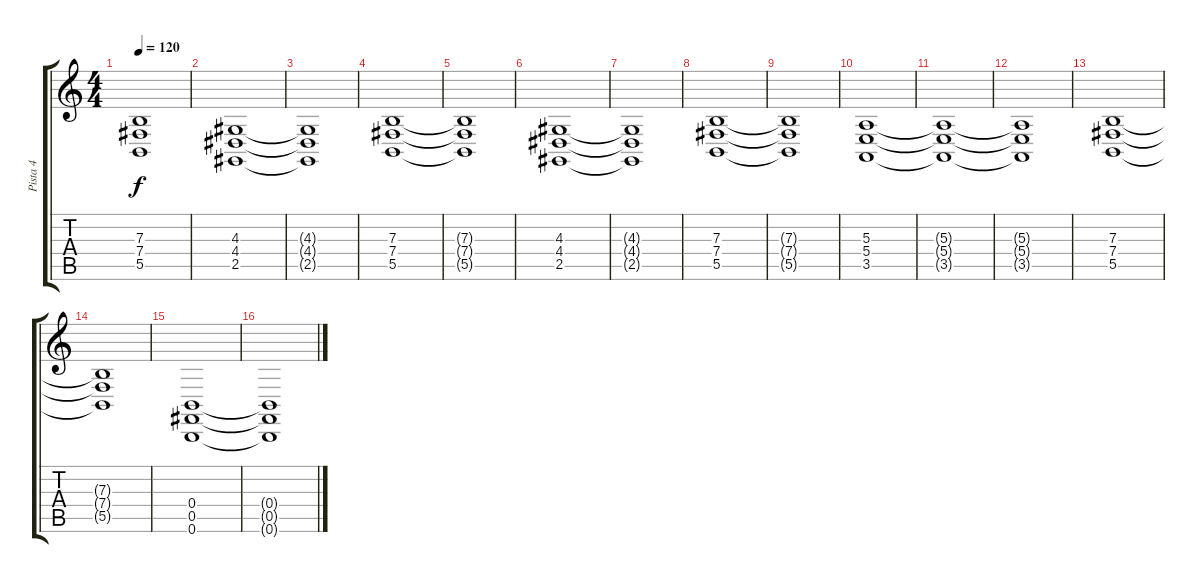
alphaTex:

\track ("Pista 4" "Pista 4") {instrument pad2warm}
\staff {score tabs}
\tuning (Db4 Ab3 E3 B2 Gb2 B1) {hide}
\ts (4 4)
\tempo 120
\clef g2
\ks c
(7.3{t} 7.4{t} 5.5{t}).1{dy f} |
(4.3 4.4 2.5).1 |
(4.3{t} 4.4{t} 2.5{t}).1 |
(7.3 7.4 5.5).1 |
(7.3{t} 7.4{t} 5.5{t}).1 |
(4.3 4.4 2.5).1 |
(4.3{t} 4.4{t} 2.5{t}).1 |
(7.3 7.4 5.5).1 |
(7.3{t} 7.4{t} 5.5{t}).1 |
(5.3 5.4 3.5).1 |
(5.3{t} 5.4{t} 3.5{t}).1 |
(5.3{t} 5.4{t} 3.5{t}).1 |
(7.3 7.4 5.5).1 |
(7.3{t} 7.4{t} 5.5{t}).1 |
(0.4 0.5 0.6).1 |
(0.4{t} 0.5{t} 0.6{t}).1
